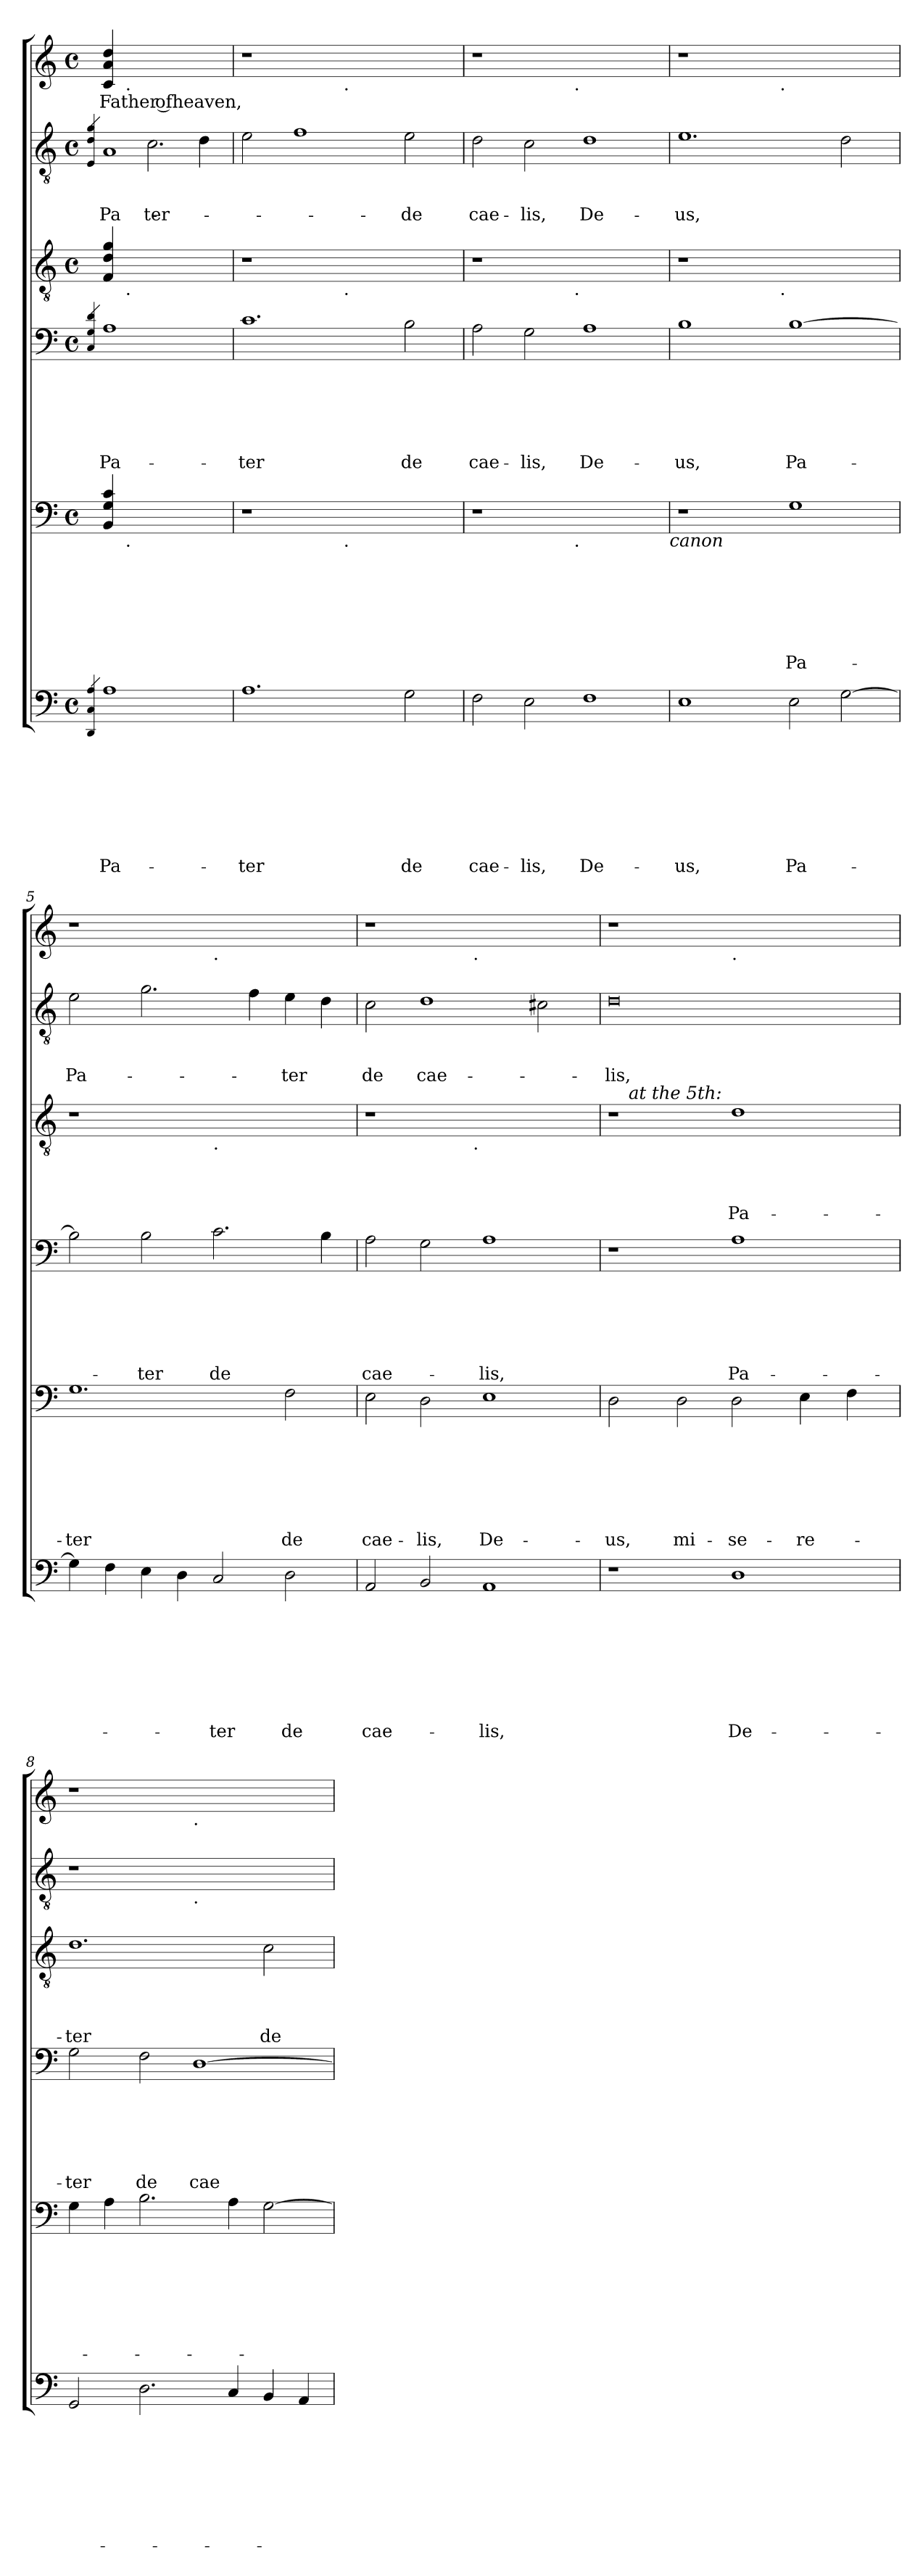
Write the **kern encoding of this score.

**kern	**text	**text	**text	**text	**text	**text	**text	**text	**kern	**text	**text	**text	**text	**text	**text	**text	**kern	**text	**text	**text	**text	**text	**text	**kern	**text	**text	**text	**text	**kern	**text	**text	**text	**kern	**text
*part6	*part6	*part6	*part6	*part6	*part6	*part6	*part6	*part6	*part5	*part5	*part5	*part5	*part5	*part5	*part5	*part5	*part4	*part4	*part4	*part4	*part4	*part4	*part4	*part3	*part3	*part3	*part3	*part3	*part2	*part2	*part2	*part2	*part1	*part1
*staff6	*staff6	*staff6	*staff6	*staff6	*staff6	*staff6	*staff6	*staff6	*staff5	*staff5	*staff5	*staff5	*staff5	*staff5	*staff5	*staff5	*staff4	*staff4	*staff4	*staff4	*staff4	*staff4	*staff4	*staff3	*staff3	*staff3	*staff3	*staff3	*staff2	*staff2	*staff2	*staff2	*staff1	*staff1
*clefF4	*	*	*	*	*	*	*	*	*clefF4	*	*	*	*	*	*	*	*clefF4	*	*	*	*	*	*	*clefGv2	*	*	*	*	*clefGv2	*	*	*	*clefG2	*
*k[]	*	*	*	*	*	*	*	*	*k[]	*	*	*	*	*	*	*	*k[]	*	*	*	*	*	*	*k[]	*	*	*	*	*k[]	*	*	*	*k[]	*
*C:	*	*	*	*	*	*	*	*	*C:	*	*	*	*	*	*	*	*C:	*	*	*	*	*	*	*C:	*	*	*	*	*C:	*	*	*	*C:	*
*M4/4	*	*	*	*	*	*	*	*	*M4/4	*	*	*	*	*	*	*	*M4/4	*	*	*	*	*	*	*M4/4	*	*	*	*	*M4/4	*	*	*	*M4/4	*
*met(c)	*	*	*	*	*	*	*	*	*met(c)	*	*	*	*	*	*	*	*met(c)	*	*	*	*	*	*	*met(c)	*	*	*	*	*met(c)	*	*	*	*met(c)	*
=1	=1	=1	=1	=1	=1	=1	=1	=1	=1	=1	=1	=1	=1	=1	=1	=1	=1	=1	=1	=1	=1	=1	=1	=1	=1	=1	=1	=1	=1	=1	=1	=1	=1	=1
4qDD/ 4qC/ 4qA/	.	.	.	.	.	.	.	.	.	.	.	.	.	.	.	.	4qC/ 4qG/ 4qd/	.	.	.	.	.	.	.	.	.	.	.	4qE/ 4qd/ 4qg/	.	.	.	.	.
!	!	!	!	!	!	!	!	!LO:LY:b	!	!	!	!	!	!	!	!	!	!	!	!	!	!	!LO:LY:b	!	!	!	!	!	!	!	!	!LO:LY:b	!	!LO:LY:b
*	*	*	*	*	*	*	*	*	*^	*	*	*	*	*	*	*	*	*	*	*	*	*	*	*^	*	*	*	*	*^	*	*	*	*^	*
*	*	*	*	*	*	*	*	*	*	*	*	*	*	*	*	*	*	*	*	*	*	*	*	*	*	*	*	*	*	*	*	*^	*	*	*	*	*	*
1A	.	.	.	.	.	.	.	Pa-	4BB/ 4G/ 4c/	8ryy	.	.	.	.	.	.	.	1A	.	.	.	.	.	Pa-	4F/ 4d/ 4g/	8ryy	.	.	.	.	1A	4ryy	2.ryy	.	.	Pa-	4c/ 4a/ 4dd/	8ryy	Father ofheaven,
!	!	!	!	!	!	!	!	!	!	!	!	!	!	!	!	!	!	!	!	!	!	!	!	!	!	!	!	!	!	!	!	!	!	!	!	!	!	!LO:TX:b:t=.	!
!	!	!	!	!	!	!	!	!	!	!	!	!	!	!	!	!	!	!	!	!	!	!	!	!	!	!LO:TX:b:t=.	!	!	!	!	!	!	!	!	!	!	!	!	!
!	!	!	!	!	!	!	!	!	!	!LO:TX:b:t=.	!	!	!	!	!	!	!	!	!	!	!	!	!	!	!	!	!	!	!	!	!	!	!	!	!	!	!	!	!
.	.	.	.	.	.	.	.	.	.	2..ryy	.	.	.	.	.	.	.	.	.	.	.	.	.	.	.	2..ryy	.	.	.	.	.	.	.	.	.	.	.	2..ryy	.
!	!	!	!	!	!	!	!	!	!	!	!	!	!	!	!	!	!	!	!	!	!	!	!	!	!	!	!	!	!	!	!	!	!	!	!	!LO:LY:b	!	!	!
.	.	.	.	.	.	.	.	.	2.ryy	.	.	.	.	.	.	.	.	.	.	.	.	.	.	.	2.ryy	.	.	.	.	.	.	2.c\	.	.	.	-ter	2.ryy	.	.
.	.	.	.	.	.	.	.	.	.	.	.	.	.	.	.	.	.	.	.	.	.	.	.	.	.	.	.	.	.	.	.	.	4d\	.	.	.	.	.	.
=2	=2	=2	=2	=2	=2	=2	=2	=2	=2	=2	=2	=2	=2	=2	=2	=2	=2	=2	=2	=2	=2	=2	=2	=2	=2	=2	=2	=2	=2	=2	=2	=2	=2	=2	=2	=2	=2	=2	=2
!	!	!	!	!	!	!	!	!LO:LY:b	!	!	!	!	!	!	!	!	!	!	!	!	!	!	!	!LO:LY:b	!	!	!	!	!	!	!	!	!	!	!	!	!	!	!
*	*	*	*	*	*	*	*	*	*	*	*	*	*	*	*	*	*	*	*	*	*	*	*	*	*	*	*	*	*	*	*v	*v	*v	*	*	*	*	*	*
1.A	.	.	.	.	.	.	.	-ter	1r	2ryy	.	.	.	.	.	.	.	1.c	.	.	.	.	.	-ter	1r	2ryy	.	.	.	.	2e\	.	.	.	1r	2ryy	.
.	.	.	.	.	.	.	.	.	.	4...ryy	.	.	.	.	.	.	.	.	.	.	.	.	.	.	.	4...ryy	.	.	.	.	1f	.	.	.	.	4...ryy	.
!	!	!	!	!	!	!	!	!	!	!	!	!	!	!	!	!	!	!	!	!	!	!	!	!	!	!	!	!	!	!	!	!	!	!	!	!LO:TX:b:t=.	!
!	!	!	!	!	!	!	!	!	!	!	!	!	!	!	!	!	!	!	!	!	!	!	!	!	!	!LO:TX:b:t=.	!	!	!	!	!	!	!	!	!	!	!
!	!	!	!	!	!	!	!	!	!	!LO:TX:b:t=.	!	!	!	!	!	!	!	!	!	!	!	!	!	!	!	!	!	!	!	!	!	!	!	!	!	!	!
.	.	.	.	.	.	.	.	.	.	1ryy	.	.	.	.	.	.	.	.	.	.	.	.	.	.	.	1ryy	.	.	.	.	.	.	.	.	.	1ryy	.
.	.	.	.	.	.	.	.	.	1ryy	.	.	.	.	.	.	.	.	.	.	.	.	.	.	.	1ryy	.	.	.	.	.	.	.	.	.	1ryy	.	.
!	!	!	!	!	!	!	!	!LO:LY:b	!	!	!	!	!	!	!	!	!	!	!	!	!	!	!	!LO:LY:b	!	!	!	!	!	!	!	!	!	!LO:LY:b	!	!	!
2G\	.	.	.	.	.	.	.	de	.	.	.	.	.	.	.	.	.	2B\	.	.	.	.	.	de	.	.	.	.	.	.	2e\	.	.	de	.	.	.
.	.	.	.	.	.	.	.	.	.	32ryy	.	.	.	.	.	.	.	.	.	.	.	.	.	.	.	32ryy	.	.	.	.	.	.	.	.	.	32ryy	.
=3	=3	=3	=3	=3	=3	=3	=3	=3	=3	=3	=3	=3	=3	=3	=3	=3	=3	=3	=3	=3	=3	=3	=3	=3	=3	=3	=3	=3	=3	=3	=3	=3	=3	=3	=3	=3	=3
!	!	!	!	!	!	!	!	!LO:LY:b	!	!	!	!	!	!	!	!	!	!	!	!	!	!	!	!LO:LY:b	!	!	!	!	!	!	!	!	!	!LO:LY:b	!	!	!
2F\	.	.	.	.	.	.	.	cae-	1r	2ryy	.	.	.	.	.	.	.	2A\	.	.	.	.	.	cae-	1r	2ryy	.	.	.	.	2d\	.	.	cae-	1r	2ryy	.
!	!	!	!	!	!	!	!	!LO:LY:b	!	!	!	!	!	!	!	!	!	!	!	!	!	!	!	!LO:LY:b	!	!	!	!	!	!	!	!	!	!LO:LY:b	!	!	!
2E\	.	.	.	.	.	.	.	-lis,	.	4...ryy	.	.	.	.	.	.	.	2G\	.	.	.	.	.	-lis,	.	4...ryy	.	.	.	.	2c\	.	.	-lis,	.	4...ryy	.
!	!	!	!	!	!	!	!	!	!	!	!	!	!	!	!	!	!	!	!	!	!	!	!	!	!	!	!	!	!	!	!	!	!	!	!	!LO:TX:b:t=.	!
!	!	!	!	!	!	!	!	!	!	!	!	!	!	!	!	!	!	!	!	!	!	!	!	!	!	!LO:TX:b:t=.	!	!	!	!	!	!	!	!	!	!	!
!	!	!	!	!	!	!	!	!	!	!LO:TX:b:t=.	!	!	!	!	!	!	!	!	!	!	!	!	!	!	!	!	!	!	!	!	!	!	!	!	!	!	!
.	.	.	.	.	.	.	.	.	.	1ryy	.	.	.	.	.	.	.	.	.	.	.	.	.	.	.	1ryy	.	.	.	.	.	.	.	.	.	1ryy	.
!	!	!	!	!	!	!	!	!LO:LY:b	!	!	!	!	!	!	!	!	!	!	!	!	!	!	!	!LO:LY:b	!	!	!	!	!	!	!	!	!	!LO:LY:b	!	!	!
1F	.	.	.	.	.	.	.	De-	1ryy	.	.	.	.	.	.	.	.	1A	.	.	.	.	.	De-	1ryy	.	.	.	.	.	1d	.	.	De-	1ryy	.	.
.	.	.	.	.	.	.	.	.	.	32ryy	.	.	.	.	.	.	.	.	.	.	.	.	.	.	.	32ryy	.	.	.	.	.	.	.	.	.	32ryy	.
!	!	!	!	!	!	!	!	!	!LO:TX:b:i:t=canon	!	!	!	!	!	!	!	!	!	!	!	!	!	!	!	!	!	!	!	!	!	!	!	!	!	!	!	!
=4	=4	=4	=4	=4	=4	=4	=4	=4	=4	=4	=4	=4	=4	=4	=4	=4	=4	=4	=4	=4	=4	=4	=4	=4	=4	=4	=4	=4	=4	=4	=4	=4	=4	=4	=4	=4	=4
!	!	!	!	!	!	!	!	!LO:LY:b	!	!	!	!	!	!	!	!	!	!	!	!	!	!	!	!LO:LY:b	!	!	!	!	!	!	!	!	!	!LO:LY:b	!	!	!
*	*	*	*	*	*	*	*	*	*v	*v	*	*	*	*	*	*	*	*	*	*	*	*	*	*	*	*	*	*	*	*	*	*	*	*	*	*	*
1E	.	.	.	.	.	.	.	-us,	1r	.	.	.	.	.	.	.	1B	.	.	.	.	.	-us,	1r	2ryy	.	.	.	.	1.e	.	.	-us,	1r	2ryy	.
.	.	.	.	.	.	.	.	.	.	.	.	.	.	.	.	.	.	.	.	.	.	.	.	.	4...ryy	.	.	.	.	.	.	.	.	.	4...ryy	.
!	!	!	!	!	!	!	!	!	!	!	!	!	!	!	!	!	!	!	!	!	!	!	!	!	!	!	!	!	!	!	!	!	!	!	!LO:TX:b:t=.	!
!	!	!	!	!	!	!	!	!	!	!	!	!	!	!	!	!	!	!	!	!	!	!	!	!	!LO:TX:b:t=.	!	!	!	!	!	!	!	!	!	!	!
.	.	.	.	.	.	.	.	.	.	.	.	.	.	.	.	.	.	.	.	.	.	.	.	.	1ryy	.	.	.	.	.	.	.	.	.	1ryy	.
!	!	!	!	!	!	!	!	!LO:LY:b	!	!	!	!	!	!	!	!LO:LY:b	!	!	!	!	!	!	!LO:LY:b	!	!	!	!	!	!	!	!	!	!	!	!	!
2E\	.	.	.	.	.	.	.	Pa-	1G	.	.	.	.	.	.	Pa-	[>1B	.	.	.	.	.	Pa-	1ryy	.	.	.	.	.	.	.	.	.	1ryy	.	.
[>2G\	.	.	.	.	.	.	.	.	.	.	.	.	.	.	.	.	.	.	.	.	.	.	.	.	.	.	.	.	.	2d\	.	.	.	.	.	.
.	.	.	.	.	.	.	.	.	.	.	.	.	.	.	.	.	.	.	.	.	.	.	.	.	32ryy	.	.	.	.	.	.	.	.	.	32ryy	.
=5	=5	=5	=5	=5	=5	=5	=5	=5	=5	=5	=5	=5	=5	=5	=5	=5	=5	=5	=5	=5	=5	=5	=5	=5	=5	=5	=5	=5	=5	=5	=5	=5	=5	=5	=5	=5
!	!	!	!	!	!	!	!	!	!	!	!	!	!	!	!	!LO:LY:b	!	!	!	!	!	!	!	!	!	!	!	!	!	!	!	!	!LO:LY:b	!	!	!
*	*	*	*	*	*	*	*	*	*	*	*	*	*	*	*	*	*	*	*	*	*	*	*	*v	*v	*	*	*	*	*	*	*	*	*v	*v	*
4G\]	.	.	.	.	.	.	.	.	1.G	.	.	.	.	.	.	-ter	2B\]	.	.	.	.	.	.	1r	.	.	.	.	2e\	.	.	Pa-	1r	.
4F\	.	.	.	.	.	.	.	.	.	.	.	.	.	.	.	.	.	.	.	.	.	.	.	.	.	.	.	.	.	.	.	.	.	.
!	!	!	!	!	!	!	!	!	!	!	!	!	!	!	!	!	!	!	!	!	!	!	!LO:LY:b	!	!	!	!	!	!	!	!	!	!	!
4E\	.	.	.	.	.	.	.	.	.	.	.	.	.	.	.	.	2B\	.	.	.	.	.	-ter	.	.	.	.	.	2.g\	.	.	.	.	.
4D\	.	.	.	.	.	.	.	.	.	.	.	.	.	.	.	.	.	.	.	.	.	.	.	.	.	.	.	.	.	.	.	.	.	.
!	!	!	!	!	!	!	!	!	!	!	!	!	!	!	!	!	!	!	!	!	!	!	!	!	!	!	!	!	!	!	!	!	!LO:TX:b:t=.	!
!	!	!	!	!	!	!	!	!	!	!	!	!	!	!	!	!	!	!	!	!	!	!	!	!LO:TX:b:t=.	!	!	!	!	!	!	!	!	!	!
!	!	!	!	!	!	!	!	!LO:LY:b	!	!	!	!	!	!	!	!	!	!	!	!	!	!	!LO:LY:b	!	!	!	!	!	!	!	!	!	!	!
2C/	.	.	.	.	.	.	.	-ter	.	.	.	.	.	.	.	.	2.c\	.	.	.	.	.	de	1ryy	.	.	.	.	.	.	.	.	1ryy	.
.	.	.	.	.	.	.	.	.	.	.	.	.	.	.	.	.	.	.	.	.	.	.	.	.	.	.	.	.	4f\	.	.	.	.	.
!	!	!	!	!	!	!	!	!LO:LY:b	!	!	!	!	!	!	!	!LO:LY:b	!	!	!	!	!	!	!	!	!	!	!	!	!	!	!	!LO:LY:b	!	!
2D\	.	.	.	.	.	.	.	de	2F\	.	.	.	.	.	.	de	.	.	.	.	.	.	.	.	.	.	.	.	4e\	.	.	-ter	.	.
.	.	.	.	.	.	.	.	.	.	.	.	.	.	.	.	.	4B\	.	.	.	.	.	.	.	.	.	.	.	4d\	.	.	.	.	.
=6	=6	=6	=6	=6	=6	=6	=6	=6	=6	=6	=6	=6	=6	=6	=6	=6	=6	=6	=6	=6	=6	=6	=6	=6	=6	=6	=6	=6	=6	=6	=6	=6	=6	=6
!	!	!	!	!	!	!	!	!LO:LY:b	!	!	!	!	!	!	!	!LO:LY:b	!	!	!	!	!	!	!LO:LY:b	!	!	!	!	!	!	!	!	!LO:LY:b	!	!
*	*	*	*	*	*	*	*	*	*	*	*	*	*	*	*	*	*	*	*	*	*	*	*	*^	*	*	*	*	*	*	*	*	*^	*
2AA/	.	.	.	.	.	.	.	cae-	2E\	.	.	.	.	.	.	cae-	2A\	.	.	.	.	.	cae-	1r	2ryy	.	.	.	.	2c\	.	.	de	1r	2ryy	.
!	!	!	!	!	!	!	!	!	!	!	!	!	!	!	!	!LO:LY:b	!	!	!	!	!	!	!	!	!	!	!	!	!	!	!	!	!LO:LY:b	!	!	!
2BB/	.	.	.	.	.	.	.	.	2D\	.	.	.	.	.	.	-lis,	2G\	.	.	.	.	.	.	.	4...ryy	.	.	.	.	1d	.	.	cae-	.	4...ryy	.
!	!	!	!	!	!	!	!	!	!	!	!	!	!	!	!	!	!	!	!	!	!	!	!	!	!	!	!	!	!	!	!	!	!	!	!LO:TX:b:t=.	!
!	!	!	!	!	!	!	!	!	!	!	!	!	!	!	!	!	!	!	!	!	!	!	!	!	!LO:TX:b:t=.	!	!	!	!	!	!	!	!	!	!	!
.	.	.	.	.	.	.	.	.	.	.	.	.	.	.	.	.	.	.	.	.	.	.	.	.	1ryy	.	.	.	.	.	.	.	.	.	1ryy	.
!	!	!	!	!	!	!	!	!LO:LY:b	!	!	!	!	!	!	!	!LO:LY:b	!	!	!	!	!	!	!LO:LY:b	!	!	!	!	!	!	!	!	!	!	!	!	!
1AA	.	.	.	.	.	.	.	-lis,	1E	.	.	.	.	.	.	De-	1A	.	.	.	.	.	-lis,	1ryy	.	.	.	.	.	.	.	.	.	1ryy	.	.
.	.	.	.	.	.	.	.	.	.	.	.	.	.	.	.	.	.	.	.	.	.	.	.	.	.	.	.	.	.	2c#\	.	.	.	.	.	.
.	.	.	.	.	.	.	.	.	.	.	.	.	.	.	.	.	.	.	.	.	.	.	.	.	32ryy	.	.	.	.	.	.	.	.	.	32ryy	.
!!LO:LB:g=z
=7	=7	=7	=7	=7	=7	=7	=7	=7	=7	=7	=7	=7	=7	=7	=7	=7	=7	=7	=7	=7	=7	=7	=7	=7	=7	=7	=7	=7	=7	=7	=7	=7	=7	=7	=7	=7
!	!	!	!	!	!	!	!	!	!	!	!	!	!	!	!	!LO:LY:b	!	!	!	!	!	!	!	!	!	!	!	!	!	!	!	!	!LO:LY:b	!	!	!
*	*	*	*	*	*	*	*	*	*	*	*	*	*	*	*	*	*	*	*	*	*	*	*	*	*	*	*	*	*	*	*	*	*	*v	*v	*
1r	.	.	.	.	.	.	.	.	2D\	.	.	.	.	.	.	-us,	1r	.	.	.	.	.	.	1r	16.ryy	.	.	.	.	0d	.	.	-lis,	1r	.
!	!	!	!	!	!	!	!	!	!	!	!	!	!	!	!	!	!	!	!	!	!	!	!	!	!LO:TX:a:i:t=at the 5th&colon;	!	!	!	!	!	!	!	!	!	!
.	.	.	.	.	.	.	.	.	.	.	.	.	.	.	.	.	.	.	.	.	.	.	.	.	1ryy	.	.	.	.	.	.	.	.	.	.
!	!	!	!	!	!	!	!	!	!	!	!	!	!	!	!	!LO:LY:b	!	!	!	!	!	!	!	!	!	!	!	!	!	!	!	!	!	!	!
.	.	.	.	.	.	.	.	.	2D\	.	.	.	.	.	.	mi-	.	.	.	.	.	.	.	.	.	.	.	.	.	.	.	.	.	.	.
!	!	!	!	!	!	!	!	!	!	!	!	!	!	!	!	!	!	!	!	!	!	!	!	!	!	!	!	!	!	!	!	!	!	!LO:TX:b:t=.	!
!	!	!	!	!	!	!	!	!LO:LY:b	!	!	!	!	!	!	!	!LO:LY:b	!	!	!	!	!	!	!LO:LY:b	!	!	!	!	!	!LO:LY:b	!	!	!	!	!	!
1D	.	.	.	.	.	.	.	De-	2D\	.	.	.	.	.	.	-se-	1A	.	.	.	.	.	Pa-	1d	.	.	.	.	Pa-	.	.	.	.	1ryy	.
.	.	.	.	.	.	.	.	.	.	.	.	.	.	.	.	.	.	.	.	.	.	.	.	.	2ryy	.	.	.	.	.	.	.	.	.	.
!	!	!	!	!	!	!	!	!	!	!	!	!	!	!	!	!LO:LY:b	!	!	!	!	!	!	!	!	!	!	!	!	!	!	!	!	!	!	!
.	.	.	.	.	.	.	.	.	4E\	.	.	.	.	.	.	-re-	.	.	.	.	.	.	.	.	.	.	.	.	.	.	.	.	.	.	.
.	.	.	.	.	.	.	.	.	.	.	.	.	.	.	.	.	.	.	.	.	.	.	.	.	4ryy	.	.	.	.	.	.	.	.	.	.
.	.	.	.	.	.	.	.	.	4F\	.	.	.	.	.	.	.	.	.	.	.	.	.	.	.	.	.	.	.	.	.	.	.	.	.	.
.	.	.	.	.	.	.	.	.	.	.	.	.	.	.	.	.	.	.	.	.	.	.	.	.	8ryy	.	.	.	.	.	.	.	.	.	.
.	.	.	.	.	.	.	.	.	.	.	.	.	.	.	.	.	.	.	.	.	.	.	.	.	32ryy	.	.	.	.	.	.	.	.	.	.
=8	=8	=8	=8	=8	=8	=8	=8	=8	=8	=8	=8	=8	=8	=8	=8	=8	=8	=8	=8	=8	=8	=8	=8	=8	=8	=8	=8	=8	=8	=8	=8	=8	=8	=8	=8
!	!	!	!	!	!	!	!	!	!	!	!	!	!	!	!	!	!	!	!	!	!	!	!LO:LY:b	!	!	!	!	!	!LO:LY:b	!	!	!	!	!	!
*	*	*	*	*	*	*	*	*	*	*	*	*	*	*	*	*	*	*	*	*	*	*	*	*v	*v	*	*	*	*	*	*	*	*	*	*
2GG/	.	.	.	.	.	.	.	.	4G\	.	.	.	.	.	.	.	2G\	.	.	.	.	.	-ter	1.d	.	.	.	-ter	1r	.	.	.	1r	.
.	.	.	.	.	.	.	.	.	4A\	.	.	.	.	.	.	.	.	.	.	.	.	.	.	.	.	.	.	.	.	.	.	.	.	.
!	!	!	!	!	!	!	!	!	!	!	!	!	!	!	!	!	!	!	!	!	!	!	!LO:LY:b	!	!	!	!	!	!	!	!	!	!	!
2.D\	.	.	.	.	.	.	.	.	2.B\	.	.	.	.	.	.	.	2F\	.	.	.	.	.	de	.	.	.	.	.	.	.	.	.	.	.
!	!	!	!	!	!	!	!	!	!	!	!	!	!	!	!	!	!	!	!	!	!	!	!	!	!	!	!	!	!	!	!	!	!LO:TX:b:t=.	!
!	!	!	!	!	!	!	!	!	!	!	!	!	!	!	!	!	!	!	!	!	!	!	!	!	!	!	!	!	!LO:TX:b:t=.	!	!	!	!	!
!	!	!	!	!	!	!	!	!	!	!	!	!	!	!	!	!	!	!	!	!	!	!	!LO:LY:b	!	!	!	!	!	!	!	!	!	!	!
.	.	.	.	.	.	.	.	.	.	.	.	.	.	.	.	.	[>1D	.	.	.	.	.	cae-	.	.	.	.	.	1ryy	.	.	.	1ryy	.
4C/	.	.	.	.	.	.	.	.	4A\	.	.	.	.	.	.	.	.	.	.	.	.	.	.	.	.	.	.	.	.	.	.	.	.	.
!	!	!	!	!	!	!	!	!	!	!	!	!	!	!	!	!	!	!	!	!	!	!	!	!	!	!	!	!LO:LY:b	!	!	!	!	!	!
4BB/	.	.	.	.	.	.	.	.	[>2G\	.	.	.	.	.	.	.	.	.	.	.	.	.	.	2c\	.	.	.	de	.	.	.	.	.	.
4AA/	.	.	.	.	.	.	.	.	.	.	.	.	.	.	.	.	.	.	.	.	.	.	.	.	.	.	.	.	.	.	.	.	.	.
=	=	=	=	=	=	=	=	=	=	=	=	=	=	=	=	=	=	=	=	=	=	=	=	=	=	=	=	=	=	=	=	=	=	=
*-	*-	*-	*-	*-	*-	*-	*-	*-	*-	*-	*-	*-	*-	*-	*-	*-	*-	*-	*-	*-	*-	*-	*-	*-	*-	*-	*-	*-	*-	*-	*-	*-	*-	*-
